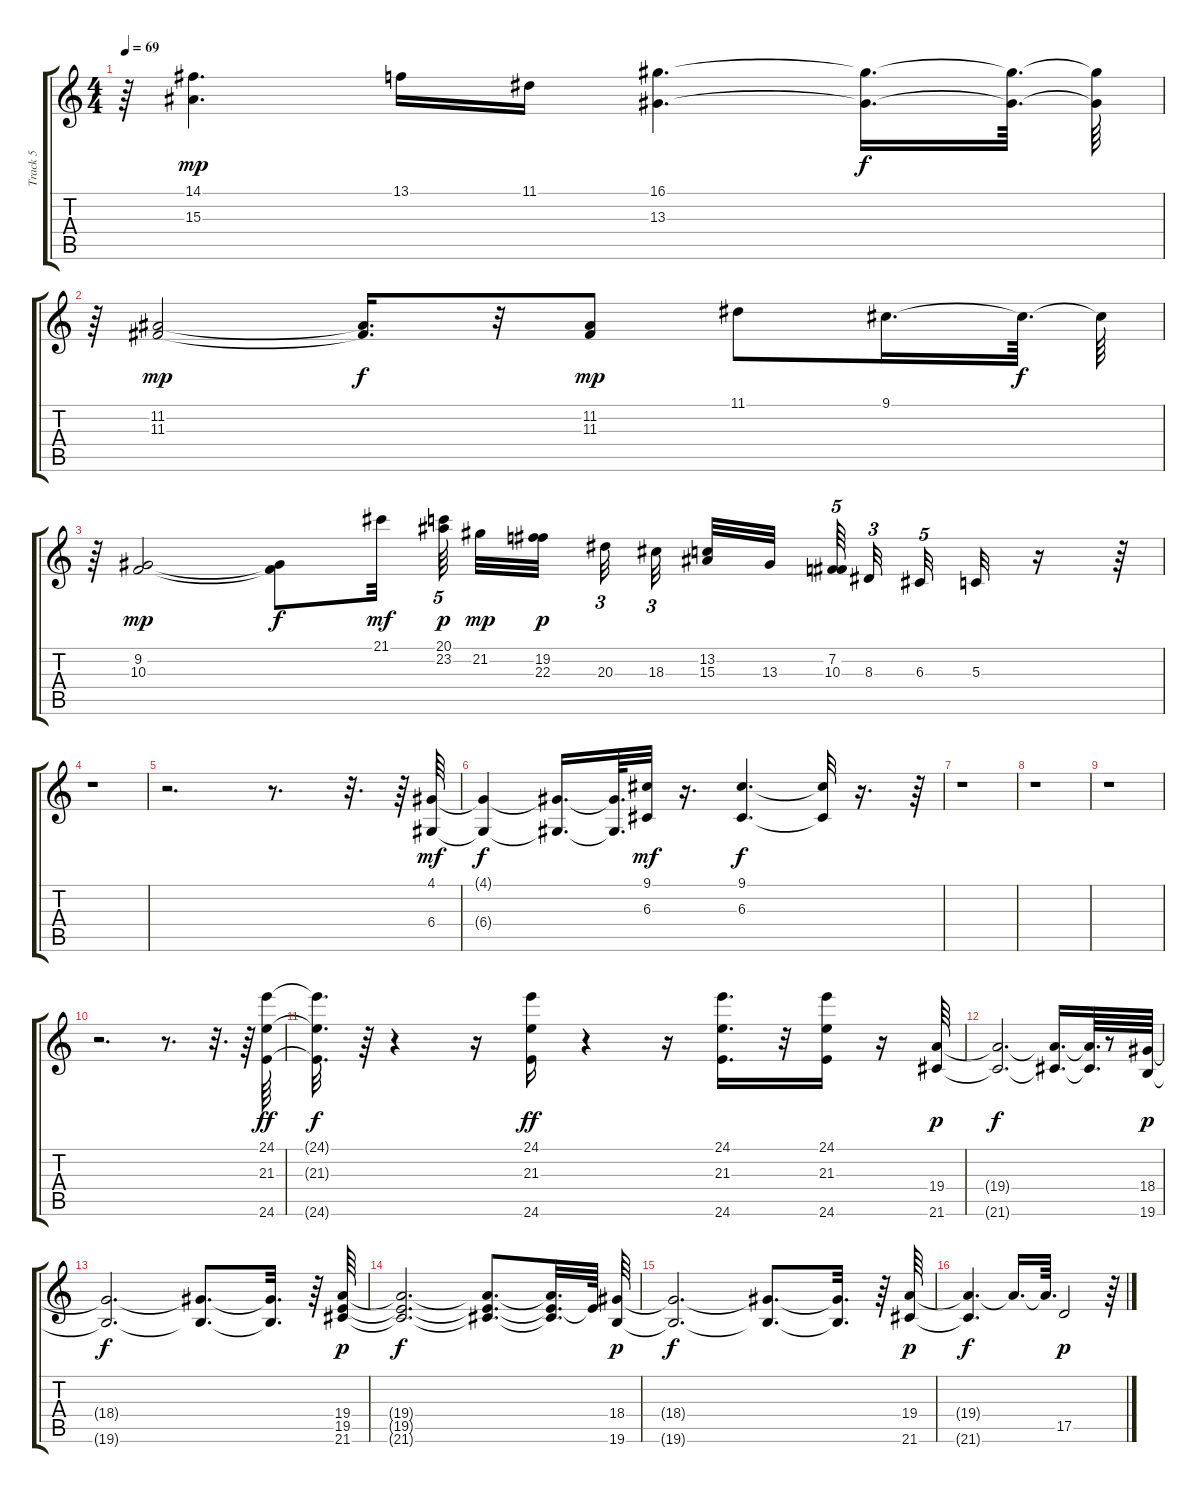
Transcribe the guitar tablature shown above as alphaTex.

\track ("Track 5" "Track 5") {instrument stringensemble1}
\staff {score tabs}
\tuning (E4 B3 G3 D3 A2 E2) {hide}
\ts (4 4)
\tempo 69
\clef g2
\ks c
r.64{dy f} (14.1 15.3).4{d dy mp} 13.1.16 11.1.16 (16.1 13.3).4{d} (16.1{t} 13.3{t}).16{d dy f} (16.1{t} 13.3{t}).64{d} (16.1{t} 13.3{t}).64 |
r.64 (11.2 11.3).2{dy mp} (11.2{t} 11.3{t}).16{d dy f} r.32 (11.2 11.3).8{dy mp} 11.1.8 9.1.16{d} 9.1{t}.64{d dy f} 9.1{t}.64 |
r.64 (9.2 10.3).2{dy mp} (9.2{t} 10.3{t}).8{dy f} 21.1.32{dy mf} (20.1 23.2).64{tu (5 4) dy p} 21.2.32{dy mp} (19.2 22.3).32{dy p} 20.3.32{tu (3 2)} 18.3.32{tu (3 2)} (13.2 15.3).32 13.3.32 (7.2 10.3).64{tu (5 4)} 8.3.32{tu (3 2)} 6.3.32{tu (5 4)} 5.3.32 r.16 r.64 |
r.1 |
r.2{d} r.8{d} r.32{d} r.64 (4.1 6.4).64{dy mf} |
(4.1{t} 6.4{t}).4{dy f} (4.1{t} 6.4{t}).16{d} (4.1{t} 6.4{t}).64{d} (9.1 6.3).32{dy mf} r.16{d} (9.1 6.3).4{d dy f} (9.1{t} 6.3{t}).32 r.16{d} r.64 |
r.1 |
r.1 |
r.1 |
r.2{d} r.8{d} r.32{d} r.64 (24.1 21.3 24.6).64{dy ff} |
(24.1{t} 21.3{t} 24.6{t}).32{d dy f} r.64 r.4 r.16 (24.1 21.3 24.6).16{dy ff} r.4 r.16 (24.1 21.3 24.6).16{d} r.32 (24.1 21.3 24.6).16 r.16 (19.4 21.6).64{dy p} |
(19.4{t} 21.6{t}).2{d dy f} (19.4{t} 21.6{t}).16{d} (19.4{t} 21.6{t}).64{d} r.8 (18.4 19.6).64{dy p} |
(18.4{t} 19.6{t}).2{d dy f} (18.4{t} 19.6{t}).8{d} (18.4{t} 19.6{t}).32{d} r.64 (19.4 19.5 21.6).64{dy p} |
(19.4{t} 19.5{t} 21.6{t}).2{d dy f} (19.4{t} 19.5{t} 21.6{t}).8{d} (19.4{t} 19.5{t} 21.6{t}).32{d} 19.5{t}.64 (18.4 19.6).64{dy p} |
(18.4{t} 19.6{t}).2{d dy f} (18.4{t} 19.6{t}).8{d} (18.4{t} 19.6{t}).32{d} r.64 (19.4 21.6).64{dy p} |
(19.4{t} 21.6{t}).4{d dy f} 19.4{t}.16{d} 19.4{t}.64{d} 17.5.2{dy p} r.64
